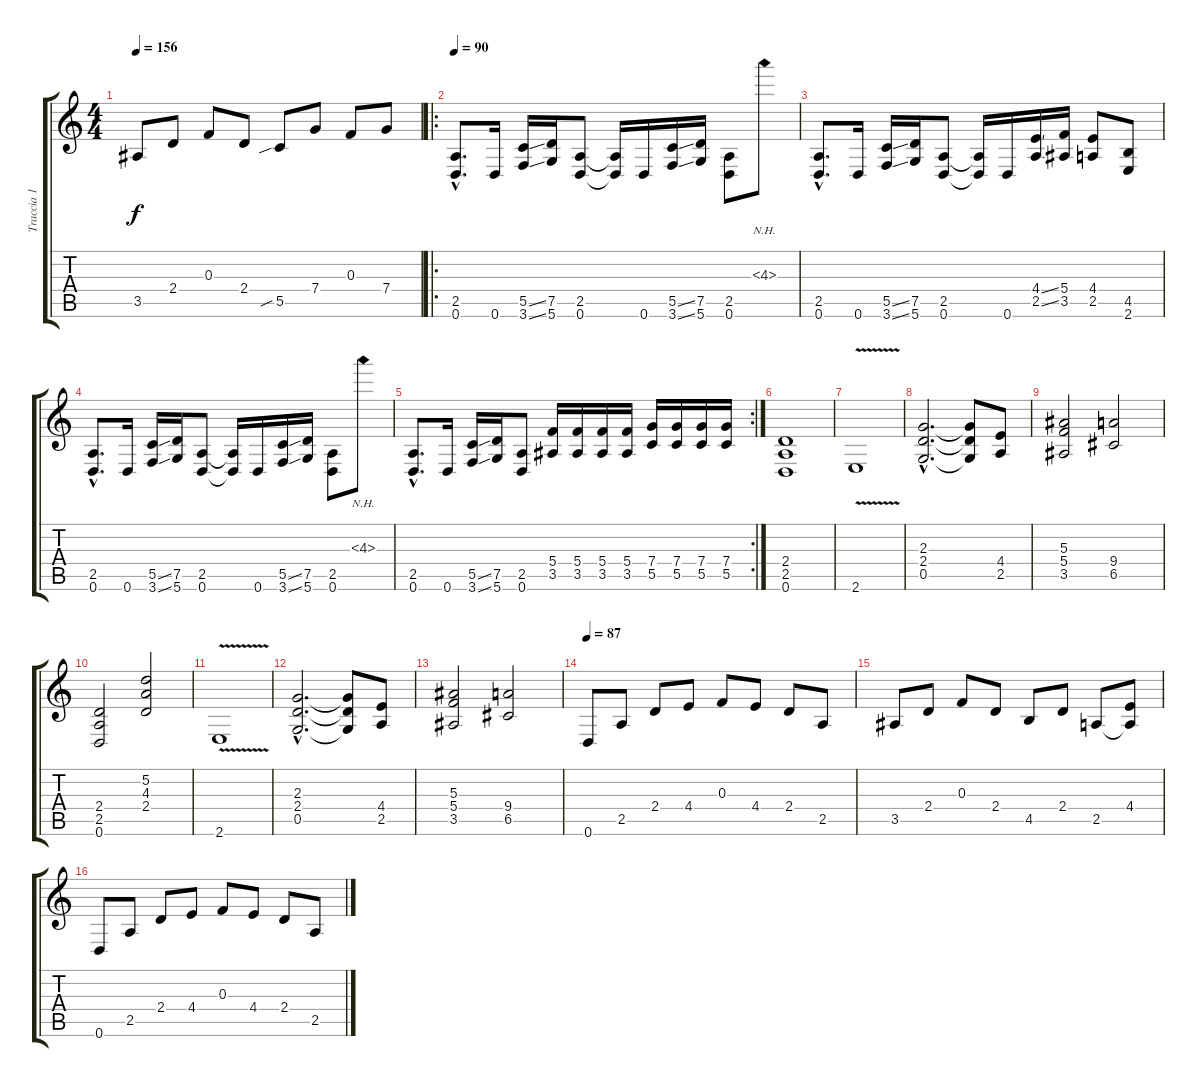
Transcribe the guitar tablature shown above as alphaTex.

\track ("Traccia 1" "Traccia 1") {instrument distortionguitar}
\staff {score tabs}
\tuning (D4 A3 F3 C3 G2 D2) {hide}
\ts (4 4)
\tempo 156
\clef g2
\ks c
3.5.8{dy f} 2.4.8 0.3.8 2.4.8 5.5{sib}.8 7.4.8 0.3.8 7.4.8 |
\ro
\tempo 90
(2.5{hac} 0.6{hac}).8{d instrument distortionguitar} 0.6.16 (5.5{ss} 3.6{ss}).16 (7.5 5.6).16 (2.5 0.6).8 (2.5{t} 0.6{t}).16 0.6.16 (5.5{ss} 3.6{ss}).16 (7.5 5.6).16 (2.5 0.6).8 4.3{nh}.8 |
(2.5{hac} 0.6{hac}).8{d} 0.6.16 (5.5{ss} 3.6{ss}).16 (7.5 5.6).16 (2.5 0.6).8 (2.5{t} 0.6{t}).16 0.6.16 (4.4{ss} 2.5{ss}).16 (5.4 3.5).16 (4.4 2.5).8 (4.5 2.6).8 |
(2.5{hac} 0.6{hac}).8{d} 0.6.16 (5.5{ss} 3.6{ss}).16 (7.5 5.6).16 (2.5 0.6).8 (2.5{t} 0.6{t}).16 0.6.16 (5.5{ss} 3.6{ss}).16 (7.5 5.6).16 (2.5 0.6).8 4.3{nh}.8 |
\rc 2
(2.5{hac} 0.6{hac}).8{d} 0.6.16 (5.5{ss} 3.6{ss}).16 (7.5 5.6).16 (2.5 0.6).8 (5.4 3.5).16 (5.4 3.5).16 (5.4 3.5).16 (5.4 3.5).16 (7.4 5.5).16 (7.4 5.5).16 (7.4 5.5).16 (7.4 5.5).16 |
(2.4 2.5 0.6).1 |
2.6{v}.1 |
(2.3{hac} 2.4{hac} 0.5{hac}).2{d} (2.3{t} 2.4{t} 0.5{t}).8 (4.4 2.5).8 |
(5.3 5.4 3.5).2 (9.4 6.5).2 |
(2.4 2.5 0.6).2 (5.2 4.3 2.4).2 |
2.6{v}.1 |
(2.3{hac} 2.4{hac} 0.5{hac}).2{d} (2.3{t} 2.4{t} 0.5{t}).8 (4.4 2.5).8 |
(5.3 5.4 3.5).2 (9.4 6.5).2 |
\tempo 87
0.6.8{instrument acousticguitarsteel} 2.5.8 2.4.8 4.4.8 0.3.8 4.4.8 2.4.8 2.5.8 |
3.5.8 2.4.8 0.3.8 2.4.8 4.5.8 2.4.8 2.5.8 (4.4 2.5{t}).8 |
0.6.8 2.5.8 2.4.8 4.4.8 0.3.8 4.4.8 2.4.8 2.5.8
